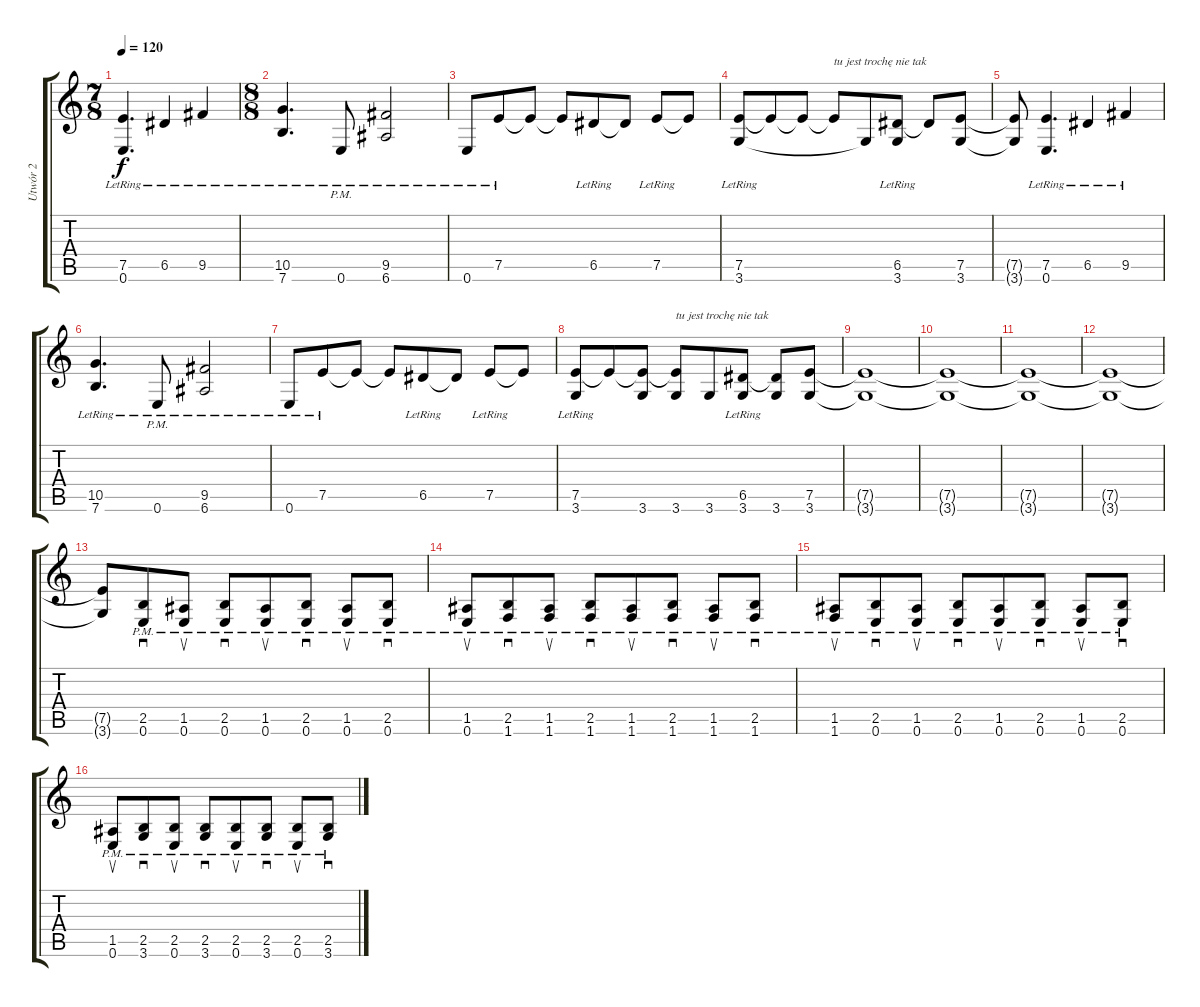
\track ("Utwór 2" "Utwór 2") {instrument overdrivenguitar}
\staff {score tabs}
\tuning (E4 B3 G3 D3 A2 E2) {hide}
\ts (7 8)
\tempo 120
\clef g2
\ks c
(7.5{lr} 0.6{lr}).4{d dy f} 6.5{lr}.4 9.5{lr}.4 |
\ts (8 8)
(10.5{lr} 7.6{lr}).4{d} 0.6{pm lr}.8 (9.5{lr} 6.6{lr}).2 |
0.6{lr}.8 7.5{lr}.8 7.5{t}.8 7.5{t}.8 6.5{lr}.8 6.5{t}.8 7.5{lr}.8 7.5{t}.8 |
(7.5{lr} 3.6{lr}).8 7.5{t}.8 7.5{t}.8 7.5{t}.8{txt "tu jest trochę nie tak"} 3.6{t}.8 (6.5{lr} 3.6{lr}).8 6.5{t}.8 (7.5 3.6).8 |
(7.5{t} 3.6{t}).8 (7.5{lr} 0.6{lr}).4{d} 6.5{lr}.4 9.5{lr}.4 |
(10.5{lr} 7.6{lr}).4{d} 0.6{pm lr}.8 (9.5{lr} 6.6{lr}).2 |
0.6{lr}.8 7.5{lr}.8 7.5{t}.8 7.5{t}.8 6.5{lr}.8 6.5{t}.8 7.5{lr}.8 7.5{t}.8 |
(7.5{lr} 3.6{lr}).8 7.5{t}.8 (7.5{t} 3.6).8 (7.5{t} 3.6).8{txt "tu jest trochę nie tak"} 3.6.8 (6.5{lr} 3.6{lr}).8 (6.5{t} 3.6).8 (7.5 3.6).8 |
(7.5{t} 3.6{t}).1 |
(7.5{t} 3.6{t}).1 |
(7.5{t} 3.6{t}).1 |
(7.5{t} 3.6{t}).1 |
(7.5{t} 3.6{t}).8 (2.5{pm} 0.6{pm}).8{sd} (1.5{pm} 0.6{pm}).8{su} (2.5{pm} 0.6{pm}).8{sd} (1.5{pm} 0.6{pm}).8{su} (2.5{pm} 0.6{pm}).8{sd} (1.5{pm} 0.6{pm}).8{su} (2.5{pm} 0.6{pm}).8{sd} |
(1.5{pm} 0.6{pm}).8{su} (2.5{pm} 1.6{pm}).8{sd} (1.5{pm} 1.6{pm}).8{su} (2.5{pm} 1.6{pm}).8{sd} (1.5{pm} 1.6{pm}).8{su} (2.5{pm} 1.6{pm}).8{sd} (1.5{pm} 1.6{pm}).8{su} (2.5{pm} 1.6{pm}).8{sd} |
(1.5{pm} 1.6{pm}).8{su} (2.5{pm} 0.6{pm}).8{sd} (1.5{pm} 0.6{pm}).8{su} (2.5{pm} 0.6{pm}).8{sd} (1.5{pm} 0.6{pm}).8{su} (2.5{pm} 0.6{pm}).8{sd} (1.5{pm} 0.6{pm}).8{su} (2.5{pm} 0.6{pm}).8{sd} |
(1.5{pm} 0.6{pm}).8{su} (2.5{pm} 3.6{pm}).8{sd} (2.5{pm} 0.6{pm}).8{su} (2.5{pm} 3.6{pm}).8{sd} (2.5{pm} 0.6{pm}).8{su} (2.5{pm} 3.6{pm}).8{sd} (2.5{pm} 0.6{pm}).8{su} (2.5{pm} 3.6{pm}).8{sd}
